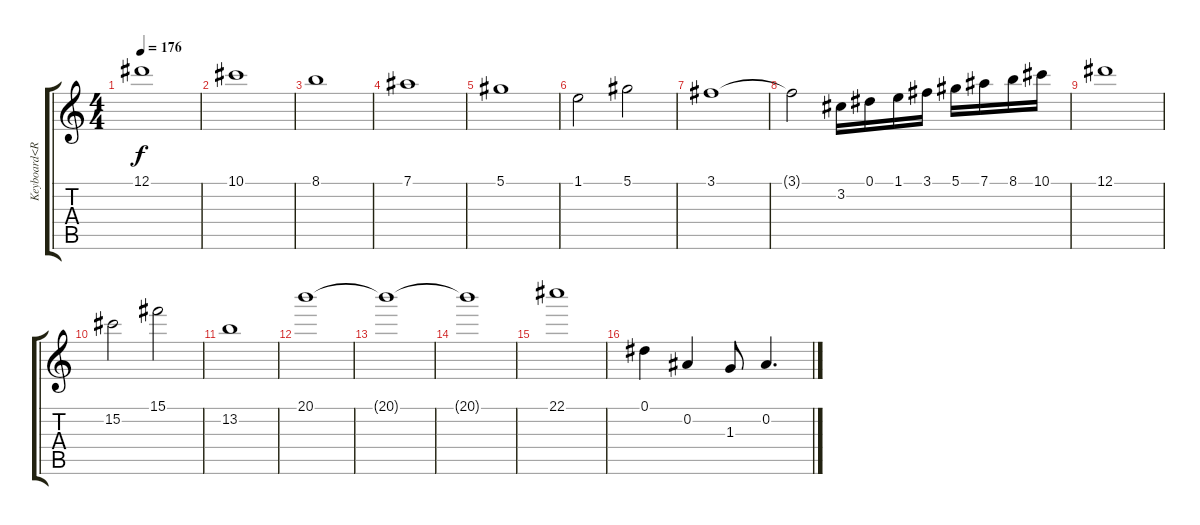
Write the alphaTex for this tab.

\track ("Keyboard<R>" "Keyboard<R") {instrument stringensemble1}
\staff {score tabs}
\tuning (Eb5 Bb4 Gb4 Db4 Ab3 Eb3) {hide}
\ts (4 4)
\tempo 176
\clef g2
\ks c
12.1.1{dy f} |
10.1.1 |
8.1.1 |
7.1.1 |
5.1.1 |
1.1.2 5.1.2 |
3.1.1 |
3.1{t}.2 3.2.16 0.1.16 1.1.16 3.1.16 5.1.16 7.1.16 8.1.16 10.1.16 |
12.1.1 |
15.2.2 15.1.2 |
13.2.1 |
20.1.1 |
20.1{t}.1 |
20.1{t}.1 |
22.1.1 |
0.1.4 0.2.4 1.3.8 0.2.4{d}
